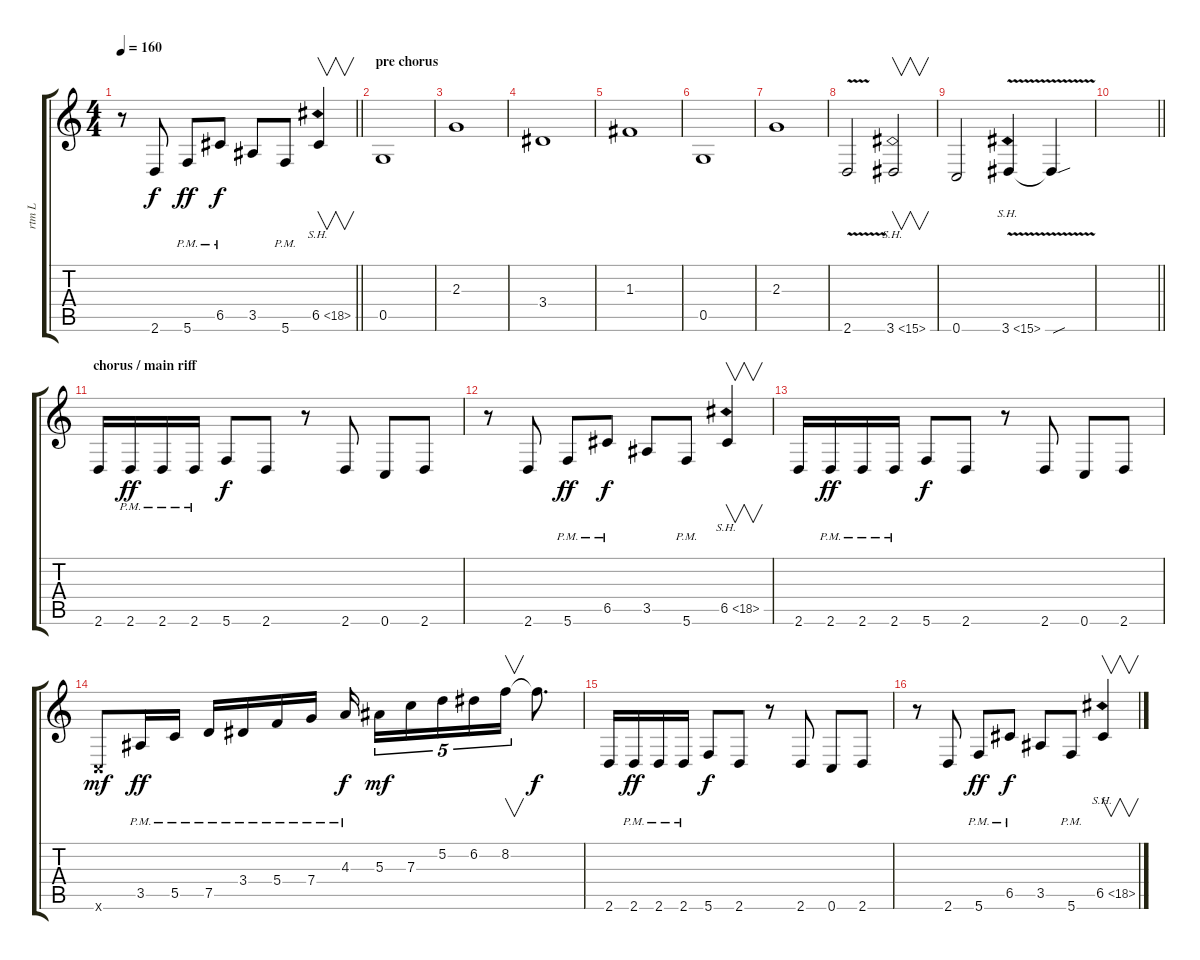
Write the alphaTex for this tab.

\track ("rtm L" "rtm L") {instrument overdrivenguitar}
\staff {score tabs}
\tuning (D4 A3 F3 C3 G2 C2) {hide}
\ts (4 4)
\tempo 160
\clef g2
\barLineRight lightlight
\ks c
r.8{dy f} 2.6.8 5.6{pm}.8{dy ff} 6.5{pm}.8{dy f} 3.5.8 5.6{pm}.8 6.5{sh 12}.4{v} |
\section ("" "pre chorus")
0.5.1 |
2.3.1 |
3.4.1 |
1.3.1 |
0.5.1 |
2.3.1 |
2.6{v}.2 3.6{sh 12}.2{v} |
0.6.2 3.6{sh 12 v}.4 3.6{sou t}.4 |
\barLineRight lightlight
|
\section ("" "chorus / main riff")
2.6.16 2.6{pm}.16{dy ff} 2.6{pm}.16 2.6{pm}.16 5.6.8{dy f} 2.6.8 r.8 2.6.8 0.6.8 2.6.8 |
r.8 2.6.8 5.6{pm}.8{dy ff} 6.5{pm}.8{dy f} 3.5.8 5.6{pm}.8 6.5{sh 12}.4{v} |
2.6.16 2.6{pm}.16{dy ff} 2.6{pm}.16 2.6{pm}.16 5.6.8{dy f} 2.6.8 r.8 2.6.8 0.6.8 2.6.8 |
0.6{x}.8{dy mf} 3.5{pm}.16{dy ff} 5.5{pm}.16 7.5{pm}.16 3.4{pm}.16 5.4{pm}.16 7.4{pm}.16 4.3{pm}.16{dy f beam splitsecondary} 5.3.16{tu (5 4) dy mf} 7.3.16{tu (5 4)} 5.2.16{tu (5 4)} 6.2.16{tu (5 4)} 8.2.16{v tu (5 4)} 8.2{t}.8{d dy f} |
2.6.16 2.6{pm}.16{dy ff} 2.6{pm}.16 2.6{pm}.16 5.6.8{dy f} 2.6.8 r.8 2.6.8 0.6.8 2.6.8 |
r.8 2.6.8 5.6{pm}.8{dy ff} 6.5{pm}.8{dy f} 3.5.8 5.6{pm}.8 6.5{sh 12}.4{v}
